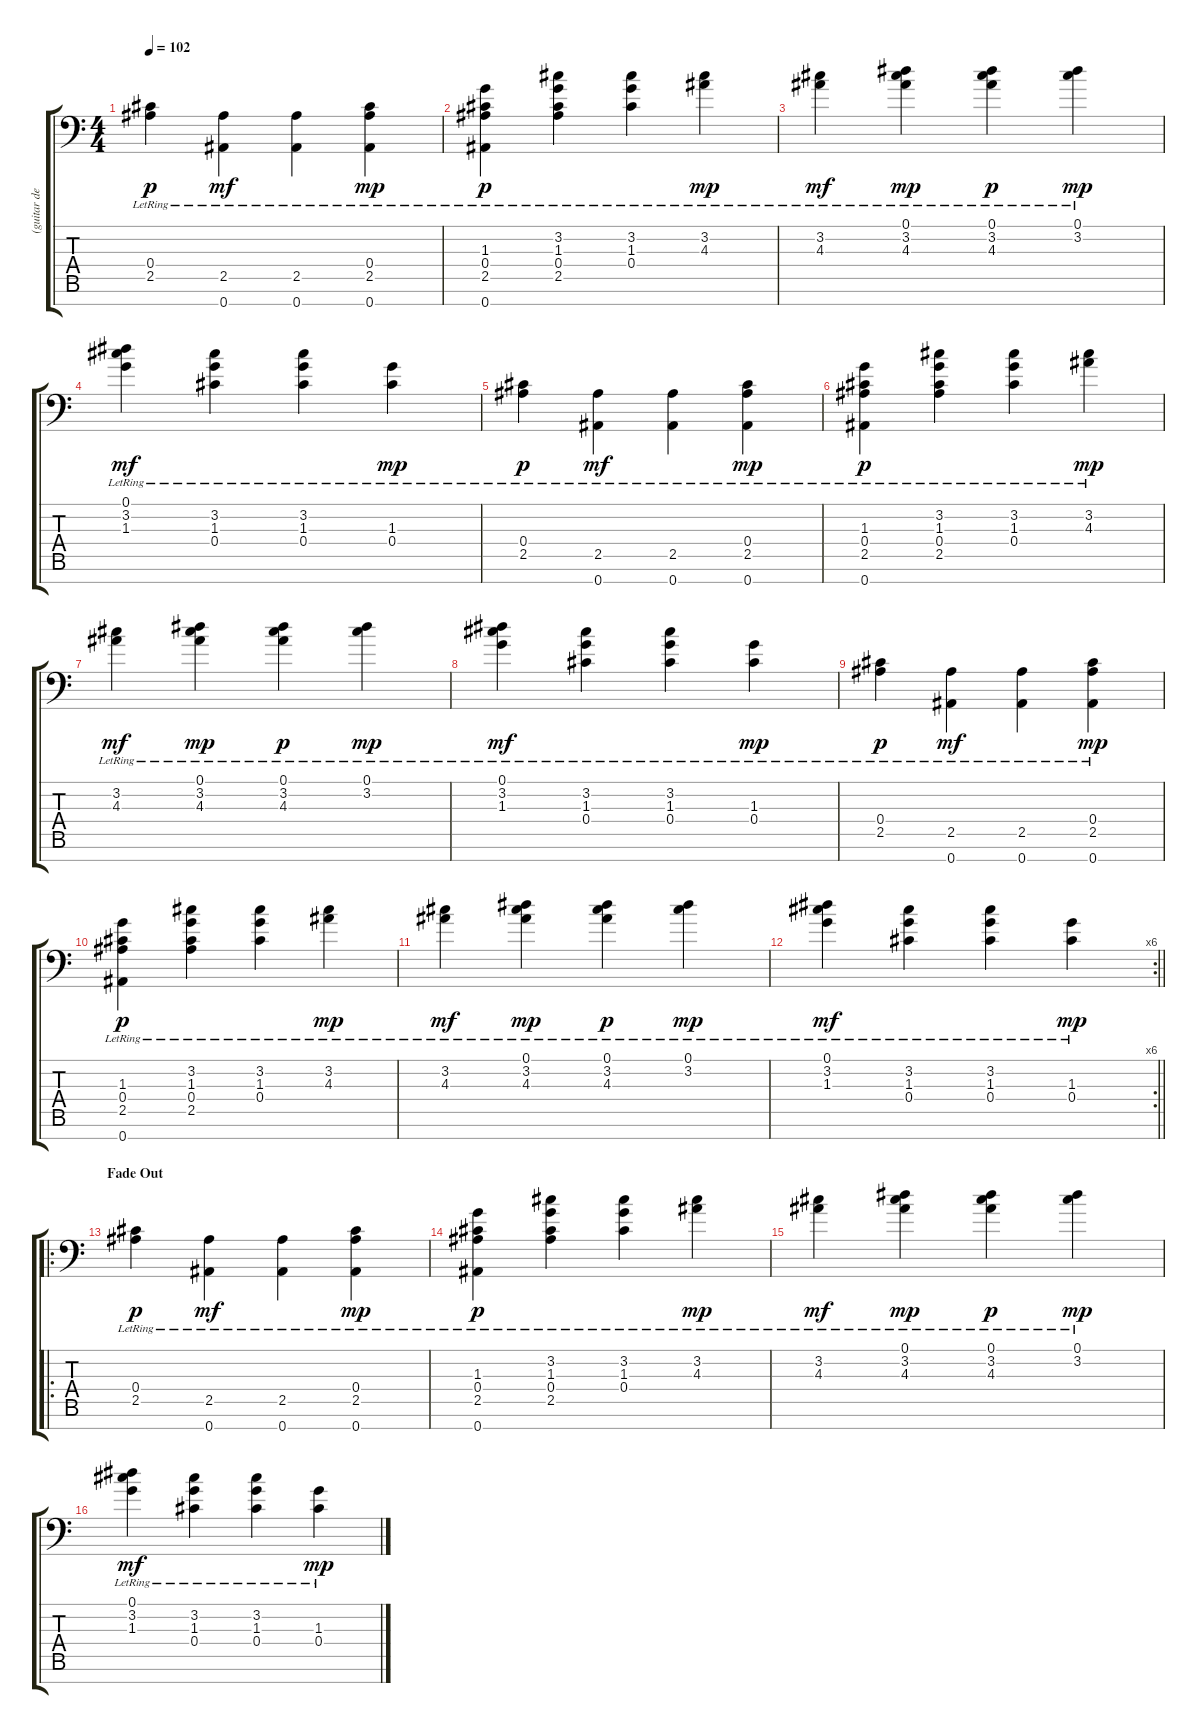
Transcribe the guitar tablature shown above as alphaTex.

\track ("(guitar delay)" "(guitar de") {instrument electricguitarmuted}
\staff {score tabs}
\tuning (Eb4 Bb3 Gb3 Db3 Ab2 Eb2 Bb1) {hide}
\ts (4 4)
\tempo 102
\clef f4
\ks c
(0.4 2.5{lr}).4{dy p} (2.5{lr} 0.7{lr}).4{dy mf} (2.5{lr} 0.7{lr}).4 (0.4{lr} 2.5{lr} 0.7{lr}).4{dy mp} |
(1.3{lr} 0.4{lr} 2.5{lr} 0.7{lr}).4{dy p} (3.2{lr} 1.3{lr} 0.4{lr} 2.5{lr}).4 (3.2{lr} 1.3{lr} 0.4{lr}).4 (3.2{lr} 4.3{lr}).4{dy mp} |
(3.2 4.3{lr}).4{dy mf} (0.1{lr} 3.2 4.3{lr}).4{dy mp} (0.1{lr} 3.2{lr} 4.3{lr}).4{dy p} (0.1{lr} 3.2{lr}).4{dy mp} |
(0.1{lr} 3.2 1.3{lr}).4{dy mf} (3.2{lr} 1.3{lr} 0.4{lr}).4 (3.2{lr} 1.3{lr} 0.4{lr}).4 (1.3 0.4{lr}).4{dy mp} |
(0.4 2.5{lr}).4{dy p} (2.5{lr} 0.7{lr}).4{dy mf} (2.5{lr} 0.7{lr}).4 (0.4{lr} 2.5{lr} 0.7{lr}).4{dy mp} |
(1.3{lr} 0.4{lr} 2.5{lr} 0.7{lr}).4{dy p} (3.2{lr} 1.3{lr} 0.4{lr} 2.5{lr}).4 (3.2{lr} 1.3{lr} 0.4{lr}).4 (3.2{lr} 4.3{lr}).4{dy mp} |
(3.2 4.3{lr}).4{dy mf} (0.1{lr} 3.2 4.3{lr}).4{dy mp} (0.1{lr} 3.2{lr} 4.3{lr}).4{dy p} (0.1{lr} 3.2{lr}).4{dy mp} |
(0.1{lr} 3.2 1.3{lr}).4{dy mf} (3.2{lr} 1.3{lr} 0.4{lr}).4 (3.2{lr} 1.3{lr} 0.4{lr}).4 (1.3 0.4{lr}).4{dy mp} |
(0.4 2.5{lr}).4{dy p} (2.5{lr} 0.7{lr}).4{dy mf} (2.5{lr} 0.7{lr}).4 (0.4{lr} 2.5{lr} 0.7{lr}).4{dy mp} |
(1.3{lr} 0.4{lr} 2.5{lr} 0.7{lr}).4{dy p} (3.2{lr} 1.3{lr} 0.4{lr} 2.5{lr}).4 (3.2{lr} 1.3{lr} 0.4{lr}).4 (3.2{lr} 4.3{lr}).4{dy mp} |
(3.2 4.3{lr}).4{dy mf} (0.1{lr} 3.2 4.3{lr}).4{dy mp} (0.1{lr} 3.2{lr} 4.3{lr}).4{dy p} (0.1{lr} 3.2{lr}).4{dy mp} |
\rc 6
\barLineRight lightlight
(0.1{lr} 3.2 1.3{lr}).4{dy mf} (3.2{lr} 1.3{lr} 0.4{lr}).4 (3.2{lr} 1.3{lr} 0.4{lr}).4 (1.3 0.4{lr}).4{dy mp} |
\ro
\section ("" "Fade Out")
(0.4 2.5{lr}).4{dy p} (2.5{lr} 0.7{lr}).4{dy mf} (2.5{lr} 0.7{lr}).4 (0.4{lr} 2.5{lr} 0.7{lr}).4{dy mp} |
(1.3{lr} 0.4{lr} 2.5{lr} 0.7{lr}).4{dy p} (3.2{lr} 1.3{lr} 0.4{lr} 2.5{lr}).4 (3.2{lr} 1.3{lr} 0.4{lr}).4 (3.2{lr} 4.3{lr}).4{dy mp} |
(3.2 4.3{lr}).4{dy mf} (0.1{lr} 3.2 4.3{lr}).4{dy mp} (0.1{lr} 3.2{lr} 4.3{lr}).4{dy p} (0.1{lr} 3.2{lr}).4{dy mp} |
(0.1{lr} 3.2 1.3{lr}).4{dy mf} (3.2{lr} 1.3{lr} 0.4{lr}).4 (3.2{lr} 1.3{lr} 0.4{lr}).4 (1.3 0.4{lr}).4{dy mp}
